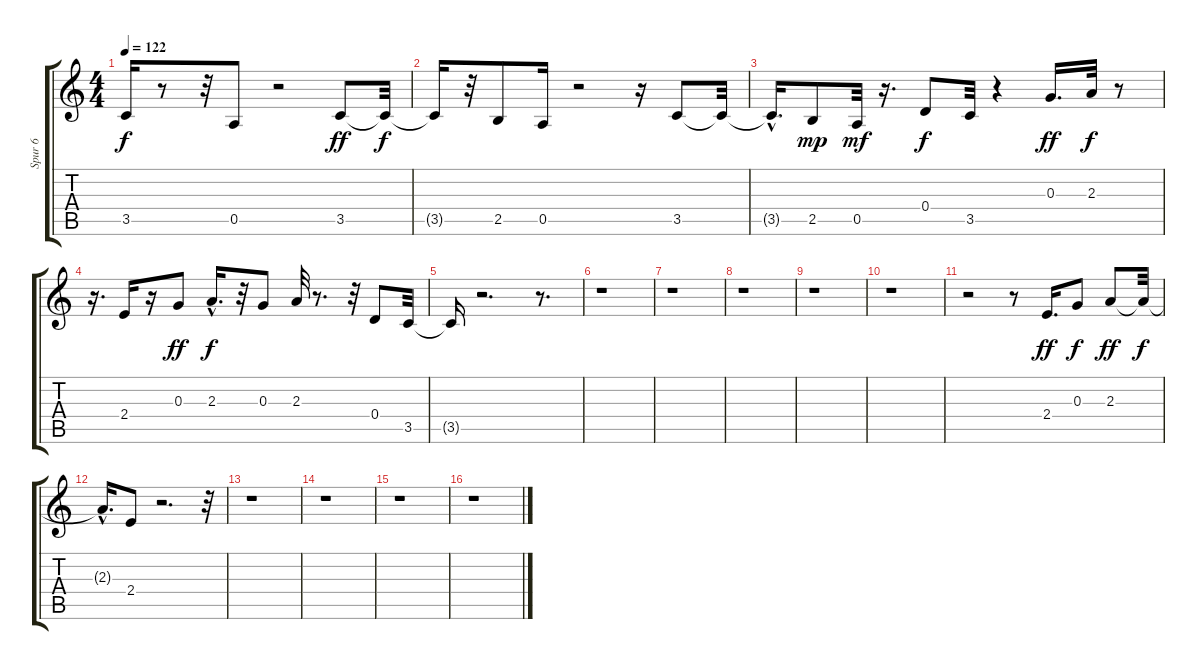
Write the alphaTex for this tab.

\track ("Spur 6" "Spur 6") {instrument electricguitarclean}
\staff {score tabs}
\tuning (E4 B3 G3 D3 A2 E2) {hide}
\ts (4 4)
\tempo 122
\clef g2
\ks c
3.5{t}.16{dy f} r.8 r.32 0.5.8 r.2 3.5.8{dy ff} 3.5{t}.32{dy f} |
3.5{t}.16 r.32 2.5.8 0.5.16 r.2 r.16 3.5.8 3.5{t}.32 |
3.5{hac t}.16{d} 2.5.8{dy mp} 0.5.32{dy mf} r.16{d} 0.4.8{dy f} 3.5.32 r.4 0.3.16{d dy ff} 2.3.32{dy f} r.8 |
r.16{d} 2.4.16 r.16 0.3.8{dy ff} 2.3{hac}.16{d dy f} r.32 0.3.8 2.3.32 r.8{d} r.32 0.4.8 3.5.32 |
3.5{t}.16 r.2{d} r.8{d} |
r.1 |
r.1 |
r.1 |
r.1 |
r.1 |
r.2 r.8 2.4.16{d dy ff} 0.3.8{dy f} 2.3.8{dy ff} 2.3{t}.32{dy f} |
2.3{hac t}.16{d} 2.4.8 r.2{d} r.32 |
r.1 |
r.1 |
r.1 |
r.1
